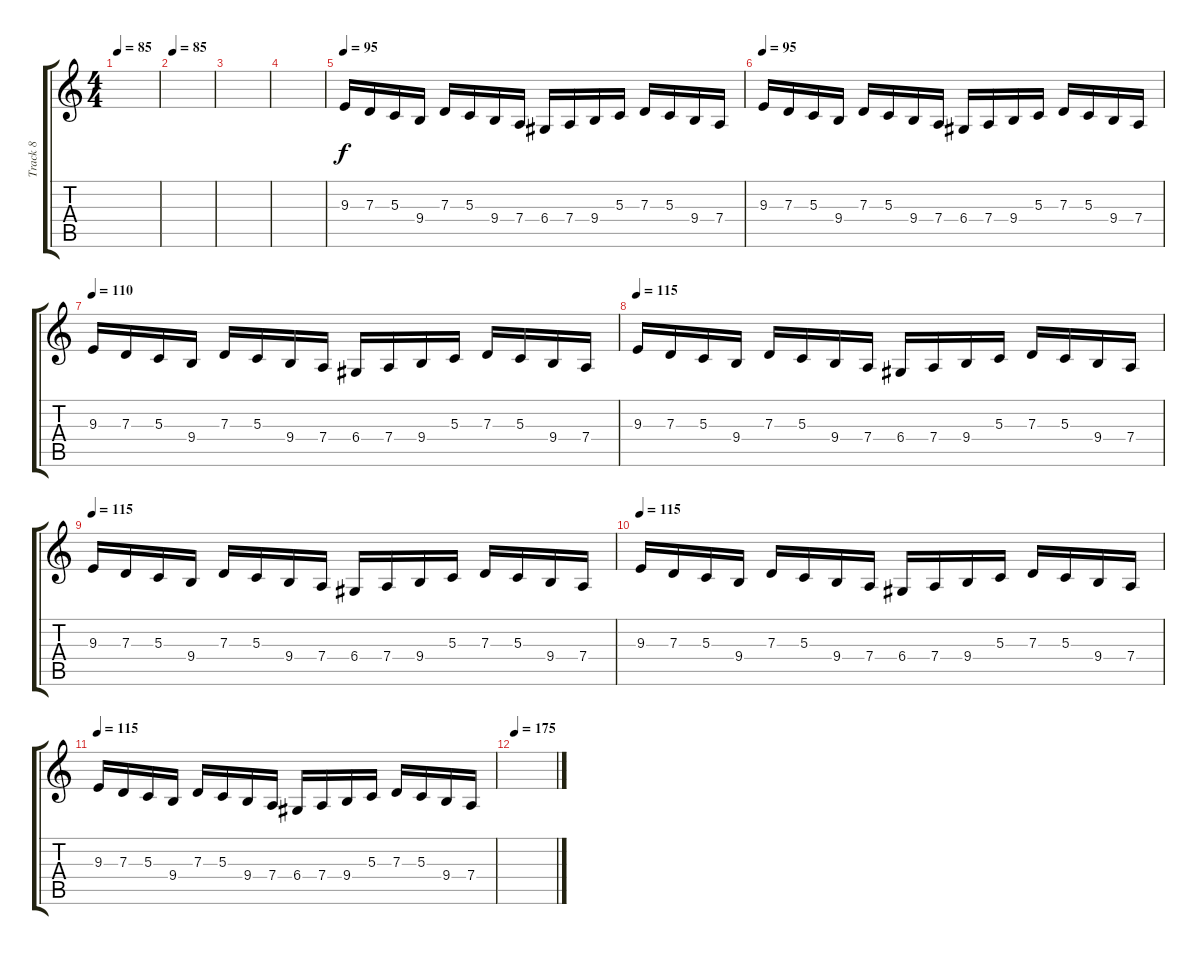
\track ("Track 8" "Track 8") {instrument electricgrandpiano}
\staff {score tabs}
\tuning (E4 B3 G3 D3 A2 E2) {hide}
\ts (4 4)
\tempo 85
\clef g2
\ks c
|
\tempo 85
|
|
|
\tempo 95
9.3.16 7.3.16 5.3.16 9.4.16 7.3.16 5.3.16 9.4.16 7.4.16 6.4.16 7.4.16 9.4.16 5.3.16 7.3.16 5.3.16 9.4.16 7.4.16 |
\tempo 95
9.3.16 7.3.16 5.3.16 9.4.16 7.3.16 5.3.16 9.4.16 7.4.16 6.4.16 7.4.16 9.4.16 5.3.16 7.3.16 5.3.16 9.4.16 7.4.16 |
\tempo 110
9.3.16 7.3.16 5.3.16 9.4.16 7.3.16 5.3.16 9.4.16 7.4.16 6.4.16 7.4.16 9.4.16 5.3.16 7.3.16 5.3.16 9.4.16 7.4.16 |
\tempo 115
9.3.16{volume 14} 7.3.16 5.3.16 9.4.16 7.3.16 5.3.16 9.4.16 7.4.16 6.4.16 7.4.16 9.4.16 5.3.16 7.3.16 5.3.16 9.4.16 7.4.16 |
\tempo 115
9.3.16 7.3.16 5.3.16 9.4.16 7.3.16 5.3.16 9.4.16 7.4.16 6.4.16 7.4.16 9.4.16 5.3.16 7.3.16 5.3.16 9.4.16 7.4.16 |
\tempo 115
9.3.16 7.3.16 5.3.16 9.4.16 7.3.16 5.3.16 9.4.16 7.4.16 6.4.16 7.4.16 9.4.16 5.3.16 7.3.16 5.3.16 9.4.16 7.4.16 |
\tempo 250
\tempo 115
9.3.16{volume 5} 7.3.16 5.3.16 9.4.16 7.3.16 5.3.16 9.4.16 7.4.16 6.4.16 7.4.16 9.4.16 5.3.16 7.3.16 5.3.16 9.4.16 7.4.16 |
\tempo 175
